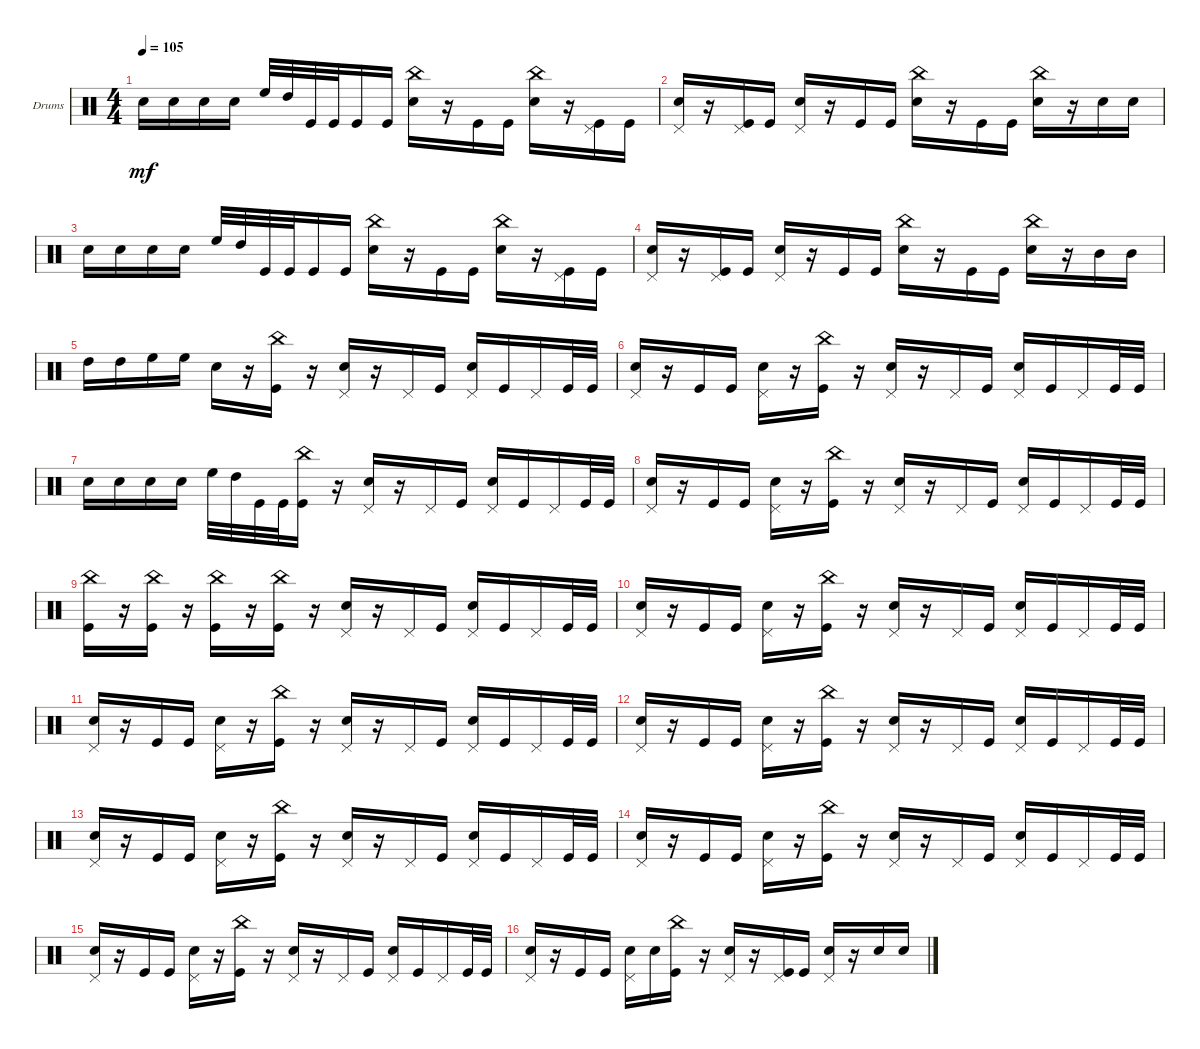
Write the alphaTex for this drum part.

\defaultSystemsLayout 4
\bracketExtendMode groupsimilarinstruments
\firstSystemTrackNameOrientation horizontal
\otherSystemsTrackNameOrientation horizontal
\track ("Drumkit" "Drums") {instrument percussion}
\staff {score}
\articulation defaults
\ts (4 4)
\tempo 105
\clef neutral
\ks c "Snare (hit) 2".16{dy mf} "Snare (hit) 2".16 "Snare (hit) 2".16 "Snare (hit) 2".16 "High Floor Tom (hit)".32 "High Tom (hit)".32 "Kick (hit)".32 "Kick (hit)".32 "Kick (hit)".16 "Kick (hit)".16
("Snare (hit) 2" "China (hit)").16 r.16 "Kick (hit)".16 "Kick (hit)".16 ("Snare (hit) 2" "China (hit)").16 r.16 ("Kick (hit)" "Pedal Hi-Hat (hit)").16 "Kick (hit)".16 |
("Pedal Hi-Hat (hit)" "Snare (hit) 2").16 r.16 ("Kick (hit)" "Pedal Hi-Hat (hit)").16 "Kick (hit)".16 ("Snare (hit) 2" "Pedal Hi-Hat (hit)").16 r.16 "Kick (hit)".16 "Kick (hit)".16 ("Snare (hit) 2" "China (hit)").16 r.16 "Kick (hit)".16 "Kick (hit)".16 ("Snare (hit) 2" "China (hit)").16 r.16 "Snare (hit) 2".16 "Snare (hit) 2".16 |
"Snare (hit) 2".16 "Snare (hit) 2".16 "Snare (hit) 2".16 "Snare (hit) 2".16 "High Floor Tom (hit)".32 "High Tom (hit)".32 "Kick (hit)".32 "Kick (hit)".32 "Kick (hit)".16 "Kick (hit)".16 ("Snare (hit) 2" "China (hit)").16 r.16 "Kick (hit)".16 "Kick (hit)".16 ("Snare (hit) 2" "China (hit)").16 r.16 ("Kick (hit)" "Pedal Hi-Hat (hit)").16 "Kick (hit)".16 |
("Snare (hit) 2" "Pedal Hi-Hat (hit)").16 r.16 ("Kick (hit)" "Pedal Hi-Hat (hit)").16 "Kick (hit)".16 ("Pedal Hi-Hat (hit)" "Snare (hit) 2").16 r.16 "Kick (hit)".16 "Kick (hit)".16 ("Snare (hit) 2" "China (hit)").16 r.16 "Kick (hit)".16 "Kick (hit)".16 ("Snare (hit) 2" "China (hit)").16 r.16 "Mid Tom (hit)".16 "Mid Tom (hit)".16 |
"High Tom (hit)".16 "High Tom (hit)".16 "High Floor Tom (hit)".16 "High Floor Tom (hit)".16 "Snare (hit) 2".16 r.16 ("Kick (hit)" "China (hit)").16 r.16 ("Pedal Hi-Hat (hit)" "Snare (hit) 2").16 r.16 "Pedal Hi-Hat (hit)".16 "Kick (hit)".16 ("Snare (hit) 2" "Pedal Hi-Hat (hit)").16 "Kick (hit)".16 "Pedal Hi-Hat (hit)".16 "Kick (hit)".32 "Kick (hit)".32 |
("Snare (hit) 2" "Pedal Hi-Hat (hit)").16 r.16 "Kick (hit)".16 "Kick (hit)".16 ("Pedal Hi-Hat (hit)" "Snare (hit) 2").16 r.16 ("Kick (hit)" "China (hit)").16 r.16 ("Pedal Hi-Hat (hit)" "Snare (hit) 2").16 r.16 "Pedal Hi-Hat (hit)".16 "Kick (hit)".16 ("Snare (hit) 2" "Pedal Hi-Hat (hit)").16 "Kick (hit)".16 "Pedal Hi-Hat (hit)".16 "Kick (hit)".32 "Kick (hit)".32 |
"Snare (hit) 2".16 "Snare (hit) 2".16 "Snare (hit) 2".16 "Snare (hit) 2".16 "High Floor Tom (hit)".32 "High Tom (hit)".32 "Kick (hit)".32 "Kick (hit)".32 ("Kick (hit)" "China (hit)").16 r.16 ("Pedal Hi-Hat (hit)" "Snare (hit) 2").16 r.16 "Pedal Hi-Hat (hit)".16 "Kick (hit)".16 ("Snare (hit) 2" "Pedal Hi-Hat (hit)").16 "Kick (hit)".16 "Pedal Hi-Hat (hit)".16 "Kick (hit)".32 "Kick (hit)".32 |
("Snare (hit) 2" "Pedal Hi-Hat (hit)").16 r.16 "Kick (hit)".16 "Kick (hit)".16 ("Pedal Hi-Hat (hit)" "Snare (hit) 2").16 r.16 ("Kick (hit)" "China (hit)").16 r.16 ("Pedal Hi-Hat (hit)" "Snare (hit) 2").16 r.16 "Pedal Hi-Hat (hit)".16 "Kick (hit)".16 ("Snare (hit) 2" "Pedal Hi-Hat (hit)").16 "Kick (hit)".16 "Pedal Hi-Hat (hit)".16 "Kick (hit)".32 "Kick (hit)".32 |
("Kick (hit)" "China (hit)").16 r.16 ("Kick (hit)" "China (hit)").16 r.16 ("Kick (hit)" "China (hit)").16 r.16 ("Kick (hit)" "China (hit)").16 r.16 ("Pedal Hi-Hat (hit)" "Snare (hit) 2").16 r.16 "Pedal Hi-Hat (hit)".16 "Kick (hit)".16 ("Snare (hit) 2" "Pedal Hi-Hat (hit)").16 "Kick (hit)".16 "Pedal Hi-Hat (hit)".16 "Kick (hit)".32 "Kick (hit)".32 |
("Snare (hit) 2" "Pedal Hi-Hat (hit)").16 r.16 "Kick (hit)".16 "Kick (hit)".16 ("Pedal Hi-Hat (hit)" "Snare (hit) 2").16 r.16 ("Kick (hit)" "China (hit)").16 r.16 ("Pedal Hi-Hat (hit)" "Snare (hit) 2").16 r.16 "Pedal Hi-Hat (hit)".16 "Kick (hit)".16 ("Snare (hit) 2" "Pedal Hi-Hat (hit)").16 "Kick (hit)".16 "Pedal Hi-Hat (hit)".16 "Kick (hit)".32 "Kick (hit)".32 |
("Snare (hit) 2" "Pedal Hi-Hat (hit)").16 r.16 "Kick (hit)".16 "Kick (hit)".16 ("Pedal Hi-Hat (hit)" "Snare (hit) 2").16 r.16 ("Kick (hit)" "China (hit)").16 r.16 ("Pedal Hi-Hat (hit)" "Snare (hit) 2").16 r.16 "Pedal Hi-Hat (hit)".16 "Kick (hit)".16 ("Snare (hit) 2" "Pedal Hi-Hat (hit)").16 "Kick (hit)".16 "Pedal Hi-Hat (hit)".16 "Kick (hit)".32 "Kick (hit)".32 |
("Snare (hit) 2" "Pedal Hi-Hat (hit)").16 r.16 "Kick (hit)".16 "Kick (hit)".16 ("Pedal Hi-Hat (hit)" "Snare (hit) 2").16 r.16 ("Kick (hit)" "China (hit)").16 r.16 ("Pedal Hi-Hat (hit)" "Snare (hit) 2").16 r.16 "Pedal Hi-Hat (hit)".16 "Kick (hit)".16 ("Snare (hit) 2" "Pedal Hi-Hat (hit)").16 "Kick (hit)".16 "Pedal Hi-Hat (hit)".16 "Kick (hit)".32 "Kick (hit)".32 |
("Snare (hit) 2" "Pedal Hi-Hat (hit)").16 r.16 "Kick (hit)".16 "Kick (hit)".16 ("Pedal Hi-Hat (hit)" "Snare (hit) 2").16 r.16 ("Kick (hit)" "China (hit)").16 r.16 ("Pedal Hi-Hat (hit)" "Snare (hit) 2").16 r.16 "Pedal Hi-Hat (hit)".16 "Kick (hit)".16 ("Snare (hit) 2" "Pedal Hi-Hat (hit)").16 "Kick (hit)".16 "Pedal Hi-Hat (hit)".16 "Kick (hit)".32 "Kick (hit)".32 |
("Snare (hit) 2" "Pedal Hi-Hat (hit)").16 r.16 "Kick (hit)".16 "Kick (hit)".16 ("Pedal Hi-Hat (hit)" "Snare (hit) 2").16 r.16 ("Kick (hit)" "China (hit)").16 r.16 ("Pedal Hi-Hat (hit)" "Snare (hit) 2").16 r.16 "Pedal Hi-Hat (hit)".16 "Kick (hit)".16 ("Snare (hit) 2" "Pedal Hi-Hat (hit)").16 "Kick (hit)".16 "Pedal Hi-Hat (hit)".16 "Kick (hit)".32 "Kick (hit)".32 |
("Snare (hit) 2" "Pedal Hi-Hat (hit)").16 r.16 "Kick (hit)".16 "Kick (hit)".16 ("Pedal Hi-Hat (hit)" "Snare (hit) 2").16 r.16 ("Kick (hit)" "China (hit)").16 r.16 ("Pedal Hi-Hat (hit)" "Snare (hit) 2").16 r.16 "Pedal Hi-Hat (hit)".16 "Kick (hit)".16 ("Snare (hit) 2" "Pedal Hi-Hat (hit)").16 "Kick (hit)".16 "Pedal Hi-Hat (hit)".16 "Kick (hit)".32 "Kick (hit)".32 |
("Snare (hit) 2" "Pedal Hi-Hat (hit)").16 r.16 "Kick (hit)".16 "Kick (hit)".16 ("Pedal Hi-Hat (hit)" "Snare (hit) 2").16 "Snare (hit) 2".16 ("Kick (hit)" "China (hit)").16 r.16 ("Pedal Hi-Hat (hit)" "Snare (hit) 2").16 r.16 ("Pedal Hi-Hat (hit)" "Kick (hit)").16 "Kick (hit)".16 ("Snare (hit) 2" "Pedal Hi-Hat (hit)").16 r.16 "Snare (hit) 2".16 "Snare (hit) 2".16
